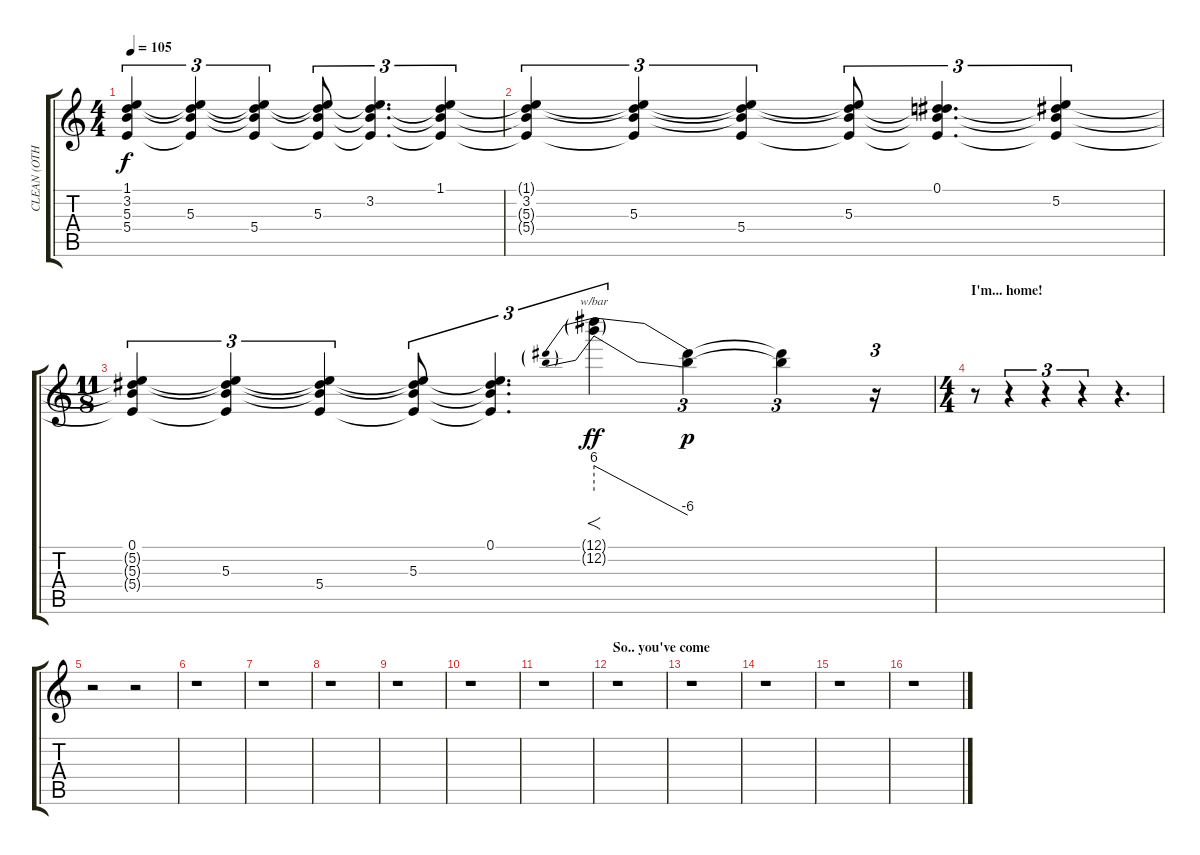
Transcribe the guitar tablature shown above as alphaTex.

\track ("CLEAN (OTHER)" "CLEAN (OTH") {instrument acousticguitarsteel}
\staff {score tabs}
\tuning (Eb4 B3 Gb3 B2 Gb2 B1) {hide}
\ts (4 4)
\tempo 105
\clef g2
\ks c
(1.1{t} 3.2 5.3{t} 5.4{t}).4{tu (3 2) dy f} (1.1{t} 3.2{t} 5.3 5.4{t}).4{tu (3 2)} (1.1{t} 3.2{t} 5.3{t} 5.4).4{tu (3 2)} (1.1{t} 3.2{t} 5.3 5.4{t}).8{tu (3 2)} (1.1{t} 3.2 5.3{t} 5.4{t}).4{d tu (3 2)} (1.1 3.2{t} 5.3{t} 5.4{t}).4{tu (3 2)} |
(1.1{t} 3.2 5.3{t} 5.4{t}).4{tu (3 2)} (1.1{t} 3.2{t} 5.3 5.4{t}).4{tu (3 2)} (1.1{t} 3.2{t} 5.3{t} 5.4).4{tu (3 2)} (1.1{t} 3.2{t} 5.3 5.4{t}).8{tu (3 2)} (0.1 3.2{t} 5.3{t} 5.4{t}).4{d tu (3 2)} (0.1{t} 5.2 5.3{t} 5.4{t}).4{tu (3 2)} |
\ts (11 8)
(0.1 5.2{t} 5.3{t} 5.4{t}).4{tu (3 2)} (0.1{t} 5.2{t} 5.3 5.4{t}).4{tu (3 2)} (0.1{t} 5.2{t} 5.3{t} 5.4).4{tu (3 2)} (0.1{t} 5.2{t} 5.3 5.4{t}).8{tu (3 2)} (0.1 5.2{t} 5.3{t} 5.4{t}).4{d tu (3 2)} (12.1{g} 12.2{g}).4{f tu (3 2) tbe (predivedive default 0 24 60 -24) dy ff} (12.1{t} 12.2{t}).4{tu (3 2) dy p} (12.1{t} 12.2{t}).4{tu (3 2)} r.16{tu (3 2)} |
\ts (4 4)
\section ("" "I'm... home!")
r.8 r.4{tu (3 2)} r.4{tu (3 2)} r.4{tu (3 2)} r.4{d} |
r.2 r.2 |
r.1 |
r.1 |
r.1 |
r.1 |
r.1 |
r.1 |
\section ("" "So.. you've come")
r.1 |
r.1 |
r.1 |
r.1 |
r.1
